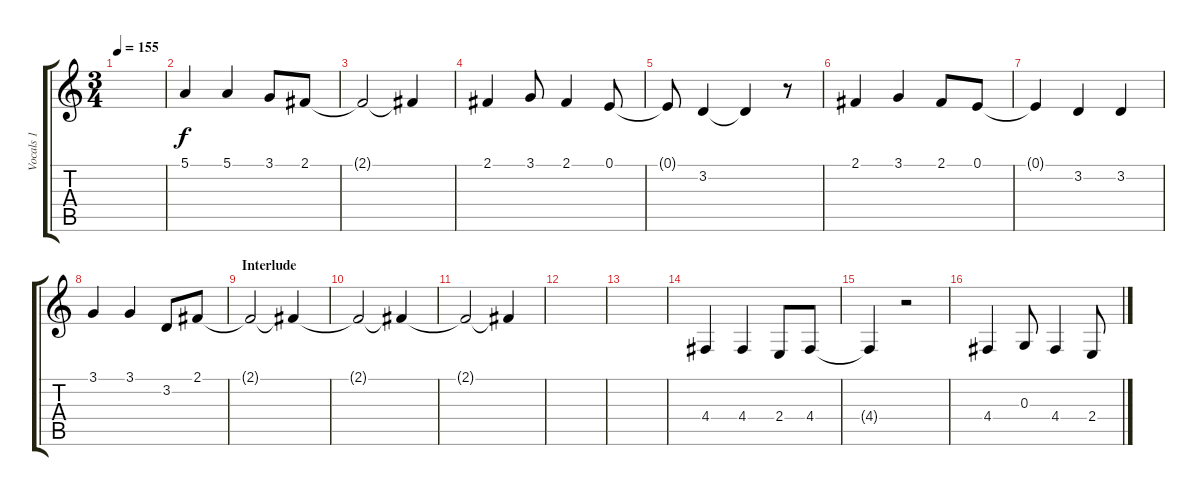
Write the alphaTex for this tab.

\track ("Vocals 1" "Vocals 1") {instrument violin}
\staff {score tabs}
\tuning (E4 B3 G3 D3 A2 E2) {hide}
\ts (3 4)
\tempo 155
\clef g2
\ks c
|
5.1.4 5.1.4 3.1.8 2.1.8 |
2.1{t}.2 2.1{t}.4 |
2.1.4 3.1.8 2.1.4 0.1.8 |
0.1{t}.8 3.2.4 3.2{t}.4 r.8 |
2.1.4 3.1.4 2.1.8 0.1.8 |
0.1{t}.4 3.2.4 3.2.4 |
3.1.4 3.1.4 3.2.8 2.1.8 |
\section ("" "Interlude")
2.1{t}.2 2.1{t}.4 |
2.1{t}.2 2.1{t}.4 |
2.1{t}.2 2.1{t}.4 |
|
|
4.4.4 4.4.4 2.4.8 4.4.8 |
4.4{t}.4 r.2 |
4.4.4 0.3.8 4.4.4 2.4.8
